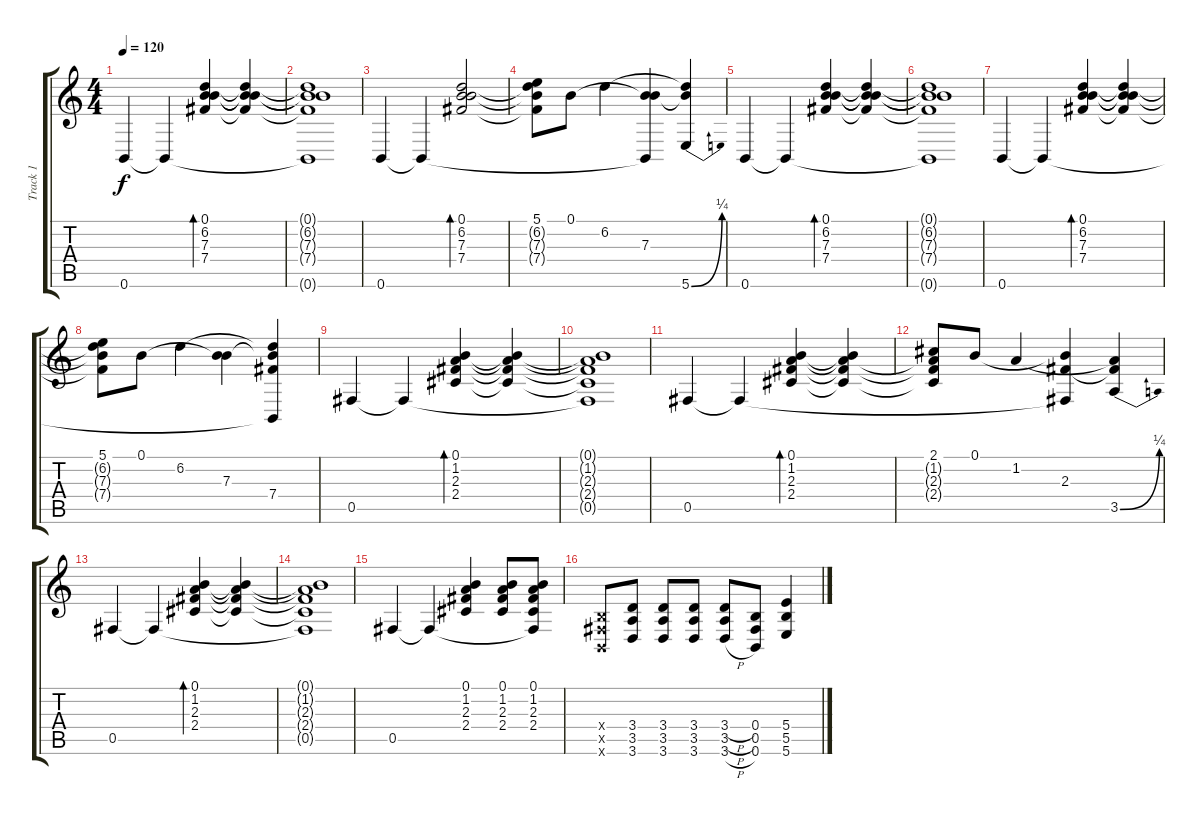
\track ("Track 1" "Track 1") {instrument overdrivenguitar}
\staff {score tabs}
\tuning (B3 Ab3 E3 B2 Gb2 B1) {hide}
\ts (4 4)
\tempo 120
\clef g2
\ks c
0.6.4{dy f} 0.6{t}.4 (0.1 6.2 7.3 7.4).4{bd 120} (0.1{t} 6.2{t} 7.3{t} 7.4{t}).4 |
(0.1{t} 6.2{t} 7.3{t} 7.4{t} 0.6{t}).1 |
0.6.4 0.6{t}.4 (0.1 6.2 7.3 7.4).2{bd 120} |
(5.1 6.2{t} 7.3{t} 7.4{t}).8 0.1.8 6.2.4 (0.1{t} 7.3 0.6{t}).4 (6.2{t} 7.3{t} 5.6{be (bend 0 0 60 1)}).4 |
0.6.4 0.6{t}.4 (0.1 6.2 7.3 7.4).4{bd 120} (0.1{t} 6.2{t} 7.3{t} 7.4{t}).4 |
(0.1{t} 6.2{t} 7.3{t} 7.4{t} 0.6{t}).1 |
0.6.4 0.6{t}.4 (0.1 6.2 7.3 7.4).4{bd 120} (0.1{t} 6.2{t} 7.3{t} 7.4{t}).4 |
(5.1 6.2{t} 7.3{t} 7.4{t}).8 0.1.8 6.2.4 (0.1{t} 7.3).4 (6.2{t} 7.3{t} 7.4 0.6{t}).4 |
0.5.4 0.5{t}.4 (0.1 1.2 2.3 2.4).4{bd 120} (0.1{t} 1.2{t} 2.3{t} 2.4{t}).4 |
(0.1{t} 1.2{t} 2.3{t} 2.4{t} 0.5{t}).1 |
0.5.4 0.5{t}.4 (0.1 1.2 2.3 2.4).4{bd 120} (0.1{t} 1.2{t} 2.3{t} 2.4{t}).4 |
(2.1 1.2{t} 2.3{t} 2.4{t}).8 0.1.8 1.2.4 (0.1{t} 2.3 0.5{t}).4 (1.2{t} 2.3{t} 3.5{be (bend 0 0 60 1)}).4 |
0.5.4 0.5{t}.4 (0.1 1.2 2.3 2.4).4{bd 120} (0.1{t} 1.2{t} 2.3{t} 2.4{t}).4 |
(0.1{t} 1.2{t} 2.3{t} 2.4{t} 0.5{t}).1 |
0.5.4 0.5{t}.4 (0.1 1.2 2.3 2.4).4 (0.1 1.2 2.3 2.4).8 (0.1 1.2 2.3 2.4 0.5{t}).8 |
(0.4{x} 0.5{x} 0.6{x}).8 (3.4 3.5 3.6).8 (3.4 3.5 3.6).8 (3.4 3.5 3.6).8 (3.4{h} 3.5{h} 3.6{h}).8 (0.4 0.5 0.6).8 (5.4 5.5 5.6).4
